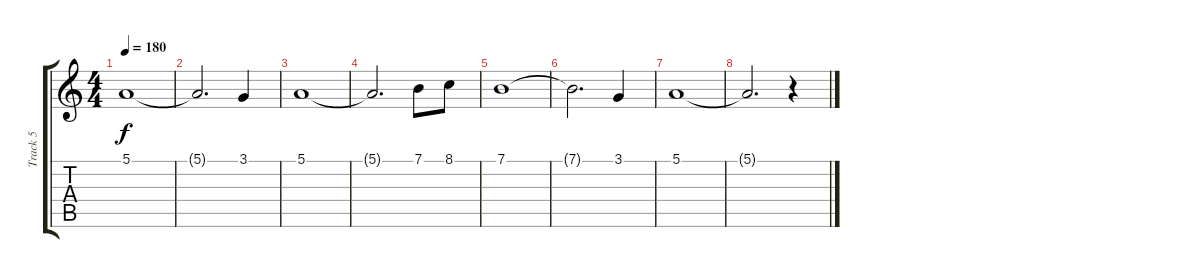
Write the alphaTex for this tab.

\track ("Track 5" "Track 5") {instrument blownbottle}
\staff {score tabs}
\tuning (E4 B3 G3 D3 A2 E2) {hide}
\ts (4 4)
\tempo 180
\clef g2
\ks c
5.1.1{dy f} |
5.1{t}.2{d} 3.1.4 |
5.1.1 |
5.1{t}.2{d} 7.1.8 8.1.8 |
7.1.1 |
7.1{t}.2{d} 3.1.4 |
5.1.1 |
5.1{t}.2{d} r.4
